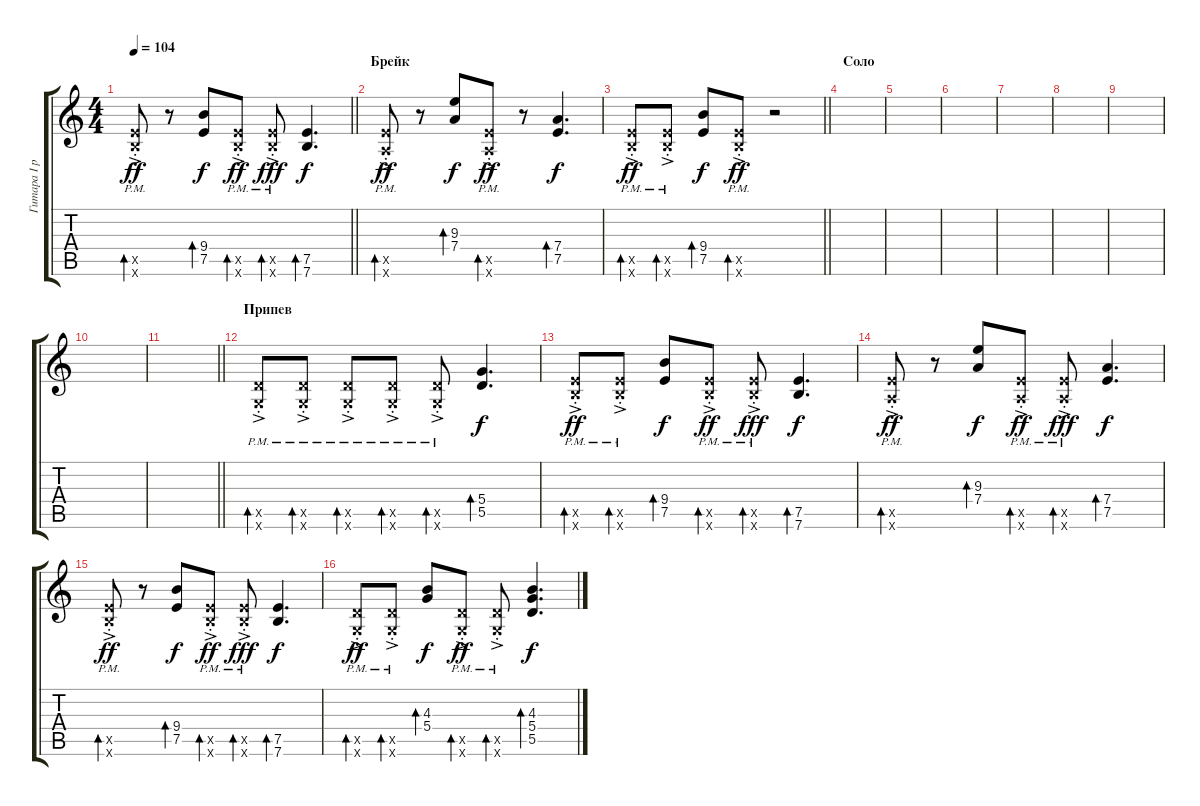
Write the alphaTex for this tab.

\track ("Гитара I ритм" "Гитара I р") {instrument overdrivenguitar}
\staff {score tabs}
\tuning (E4 B3 G3 D3 A2 E2) {hide}
\ts (4 4)
\tempo 104
\clef g2
\barLineRight lightlight
\ks c
(7.5{ac pm st x} 7.6{ac pm st x}).8{bd 60 dy ff} r.8 (9.4 7.5).8{bd 60 dy f} (7.5{ac pm st x} 7.6{ac pm st x}).8{bd 60 dy ff} (7.5{ac pm st x} 7.6{ac pm st x}).8{bd 60 dy fff} (7.5 7.6).4{d bd 60 dy f} |
\section ("" "Брейк")
(7.5{ac pm st x} 5.6{ac pm st x}).8{bd 60 dy ff} r.8 (9.3 7.4).8{bd 60 dy f} (7.5{ac pm st x} 5.6{ac pm st x}).8{bd 60 dy ff} r.8 (7.4 7.5).4{d bd 60 dy f} |
\barLineRight lightlight
(7.5{ac pm st x} 7.6{ac pm st x}).8{bd 60 dy ff} (7.5{ac pm st x} 7.6{ac pm st x}).8{bd 60} (9.4 7.5).8{bd 60 dy f} (7.5{ac pm st x} 7.6{ac pm st x}).8{bd 60 dy ff} r.2 |
\section ("" "Соло")
|
|
|
|
|
|
|
\barLineRight lightlight
|
\section ("" "Припев")
(5.5{ac pm st x} 3.6{ac pm st x}).8{bd 60} (5.5{pm st x} 3.6{ac pm st x}).8{bd 60} (5.5{pm st x} 3.6{ac pm st x}).8{bd 60} (5.5{pm st x} 3.6{ac pm st x}).8{bd 60} (5.5{ac pm st x} 3.6{ac pm st x}).8{bd 60} (5.4 5.5).4{d bd 60 dy f} |
(7.5{ac pm st x} 7.6{ac pm st x}).8{bd 60 dy ff} (7.5{ac pm st x} 7.6{ac pm st x}).8{bd 60} (9.4 7.5).8{bd 60 dy f} (7.5{ac pm st x} 7.6{ac pm st x}).8{bd 60 dy ff} (7.5{ac pm st x} 7.6{ac pm st x}).8{bd 60 dy fff} (7.5 7.6).4{d bd 60 dy f} |
(7.5{ac pm st x} 5.6{ac pm st x}).8{bd 60 dy ff} r.8 (9.3 7.4).8{bd 60 dy f} (7.5{ac pm st x} 5.6{ac pm st x}).8{bd 60 dy ff} (7.5{ac pm st x} 5.6{ac pm st x}).8{bd 60 dy fff} (7.4 7.5).4{d bd 60 dy f} |
(7.5{ac pm st x} 7.6{ac pm st x}).8{bd 60 dy ff} r.8 (9.4 7.5).8{bd 60 dy f} (7.5{ac pm st x} 7.6{ac pm st x}).8{bd 60 dy ff} (7.5{ac pm st x} 7.6{ac pm st x}).8{bd 60 dy fff} (7.5 7.6).4{d bd 60 dy f} |
(5.5{ac pm st x} 3.6{ac pm st x}).8{bd 60 dy ff} (5.5{ac pm st x} 3.6{ac pm st x}).8{bd 60} (4.3 5.4).8{bd 60 dy f} (5.5{pm st x} 3.6{ac pm st x}).8{bd 60 dy ff} (5.5{ac pm st x} 3.6{ac pm st x}).8{bd 60} (4.3 5.4 5.5).4{d bd 60 dy f}
